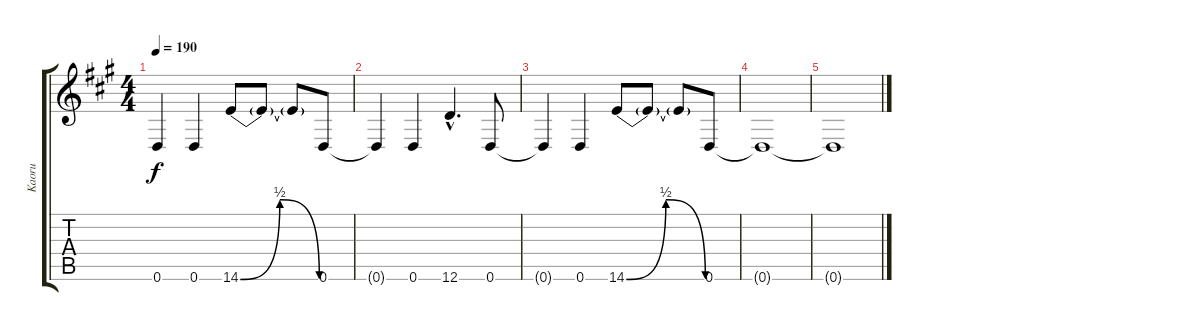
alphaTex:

\track ("Kaoru" "Kaoru") {instrument distortionguitar}
\staff {score tabs}
\tuning (D4 A3 F3 C3 G2 D2) {hide}
\ts (4 4)
\tempo 190
\clef g2
\ks a
0.6{t}.4{dy f} 0.6.4 14.6{be (bendrelease 0 0 30 2 30 2 60 0)}.8 14.6{t}.8 14.6{t}.8 0.6.8 |
0.6{t}.4 0.6.4 12.6{hac}.4{d} 0.6.8 |
0.6{t}.4 0.6.4 14.6{be (bendrelease 0 0 30 2 30 2 60 0)}.8 14.6{t}.8 14.6{t}.8 0.6.8{volume 0} |
0.6{t}.1 |
0.6{t}.1
